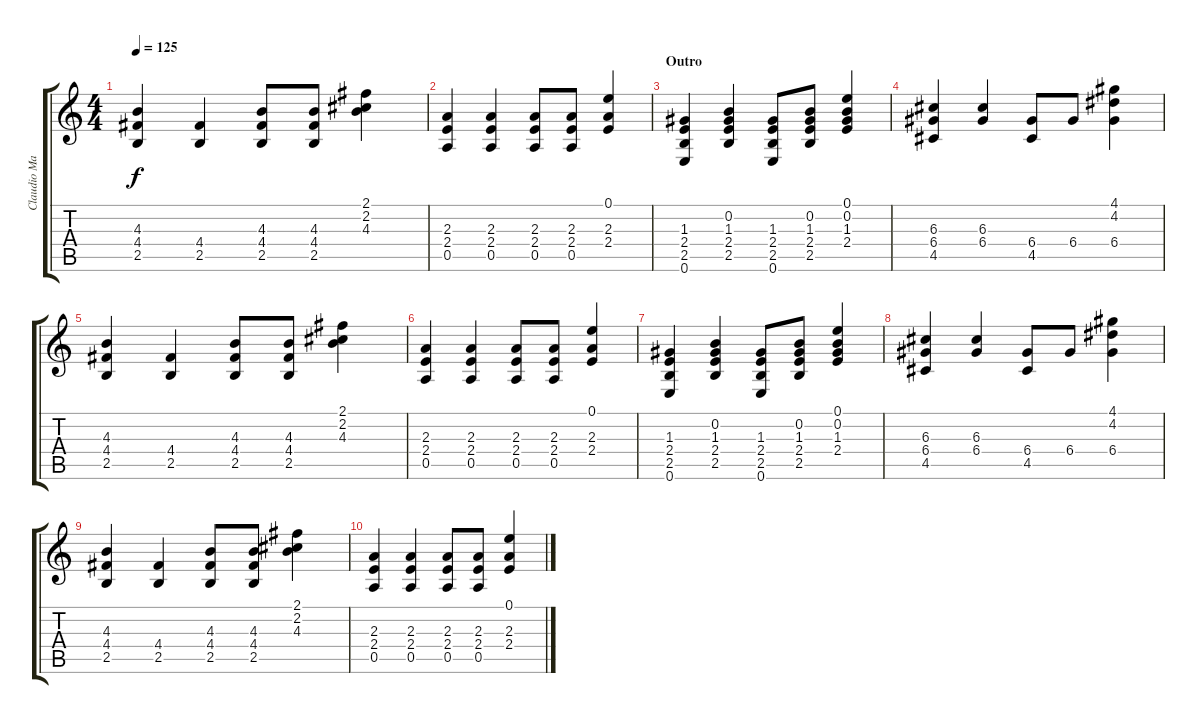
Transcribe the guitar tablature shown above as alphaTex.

\track ("Claudio Marciello (Gtr 4)" "Claudio Ma") {instrument acousticguitarsteel}
\staff {score tabs}
\tuning (E4 B3 G3 D3 A2 E2) {hide}
\ts (4 4)
\tempo 125
\clef g2
\ks c
(4.3 4.4 2.5).4{dy f} (4.4 2.5).4 (4.3 4.4 2.5).8 (4.3 4.4 2.5).8 (2.1 2.2 4.3).4 |
(2.3 2.4 0.5).4 (2.3 2.4 0.5).4 (2.3 2.4 0.5).8 (2.3 2.4 0.5).8 (0.1 2.3 2.4).4 |
\section ("" "Outro")
(1.3 2.4 2.5 0.6).4 (0.2 1.3 2.4 2.5).4 (1.3 2.4 2.5 0.6).8 (0.2 1.3 2.4 2.5).8 (0.1 0.2 1.3 2.4).4 |
(6.3 6.4 4.5).4 (6.3 6.4).4 (6.4 4.5).8 6.4.8 (4.1 4.2 6.4).4 |
(4.3 4.4 2.5).4 (4.4 2.5).4 (4.3 4.4 2.5).8 (4.3 4.4 2.5).8 (2.1 2.2 4.3).4 |
(2.3 2.4 0.5).4 (2.3 2.4 0.5).4 (2.3 2.4 0.5).8 (2.3 2.4 0.5).8 (0.1 2.3 2.4).4 |
(1.3 2.4 2.5 0.6).4 (0.2 1.3 2.4 2.5).4 (1.3 2.4 2.5 0.6).8 (0.2 1.3 2.4 2.5).8 (0.1 0.2 1.3 2.4).4 |
(6.3 6.4 4.5).4 (6.3 6.4).4 (6.4 4.5).8 6.4.8 (4.1 4.2 6.4).4 |
(4.3 4.4 2.5).4 (4.4 2.5).4 (4.3 4.4 2.5).8 (4.3 4.4 2.5).8 (2.1 2.2 4.3).4 |
(2.3 2.4 0.5).4 (2.3 2.4 0.5).4 (2.3 2.4 0.5).8 (2.3 2.4 0.5).8 (0.1 2.3 2.4).4
